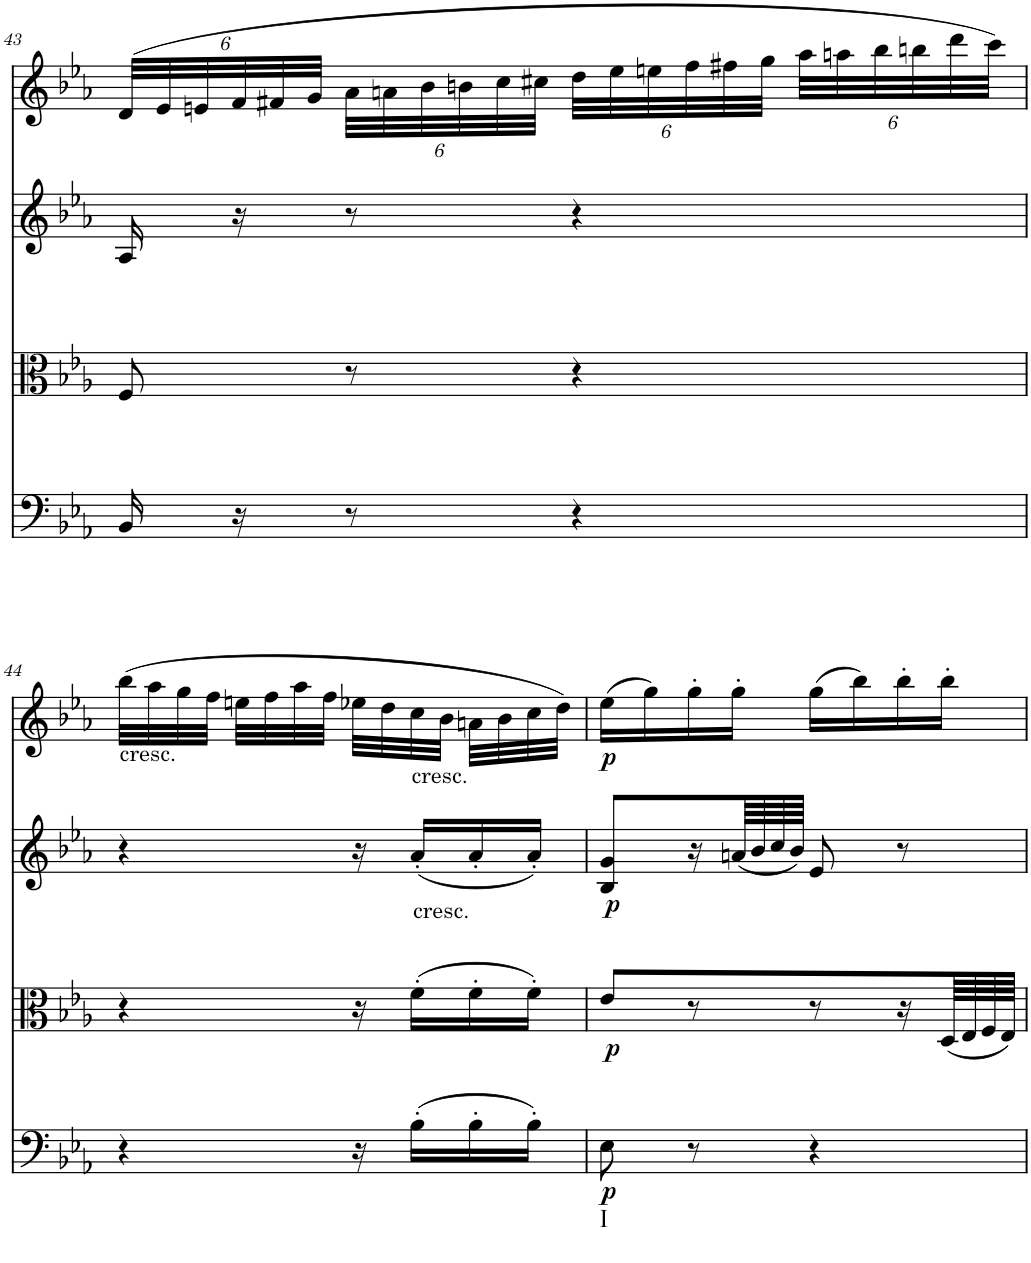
**kern	**dynam	**kern	**dynam	**kern	**dynam	**kern	**dynam
*part4	*part4	*part3	*part3	*part2	*part2	*part1	*part1
*staff4	*staff4	*staff3	*staff3	*staff2	*staff2	*staff1	*staff1
*I"Violoncello	*	*I"Viola	*	*I"Violin II	*	*I"Violin I	*
*I'Vc	*	*I'Vla	*	*I'Vln	*	*I'Vln	*
!!LO:PB:g=z
*clefC4	*	*clefC3	*	*clefG2	*	*clefG2	*
*k[b-e-a-]	*	*k[b-e-a-]	*	*k[b-e-a-]	*	*k[b-e-a-]	*
*E-:	*	*E-:	*	*E-:	*	*E-:	*
*M2/4	*	*M2/4	*	*M2/4	*	*M2/4	*
*	*	*	*	*	*	*Xbrackettup	*
=43	=43	=43	=43	=43	=43	=43	=43
16BB-/	.	8F/	.	16A-/	.	(48d/LLL	.
.	.	.	.	.	.	48e-/	.
.	.	.	.	.	.	48en/	.
16r	.	.	.	16r	.	48f/	.
.	.	.	.	.	.	48f#X/	.
.	.	.	.	.	.	48g/JJJ	.
8r	.	8r	.	8r	.	48a-\LLL	.
.	.	.	.	.	.	48an\	.
.	.	.	.	.	.	48b-\	.
.	.	.	.	.	.	48bn\	.
.	.	.	.	.	.	48cc\	.
.	.	.	.	.	.	48cc#X\JJJ	.
4r	.	4r	.	4r	.	48dd\LLL	.
.	.	.	.	.	.	48ee-\	.
.	.	.	.	.	.	48een\	.
.	.	.	.	.	.	48ff\	.
.	.	.	.	.	.	48ff#X\	.
.	.	.	.	.	.	48gg\JJJ	.
.	.	.	.	.	.	48aa-\LLL	.
.	.	.	.	.	.	48aan\	.
.	.	.	.	.	.	48bb-\	.
.	.	.	.	.	.	48bbn\	.
.	.	.	.	.	.	48ddd\	.
.	.	.	.	.	.	48ccc\JJJ)	.
!!LO:LB:g=z
=44	=44	=44	=44	=44	=44	=44	=44
!	!	!	!	!	!	!LO:TX:b:t=cresc.	!
4r	.	4r	.	4r	.	(32bb-\LLL	.
.	.	.	.	.	.	32aa-\	.
.	.	.	.	.	.	32gg\	.
.	.	.	.	.	.	32ff\JJJ	.
.	.	.	.	.	.	32een\LLL	.
.	.	.	.	.	.	32ff\	.
.	.	.	.	.	.	32aa-\	.
.	.	.	.	.	.	32ff\JJJ	.
16r	.	16r	.	16r	.	32ee-X\LLL	.
.	.	.	.	.	.	32dd\	.
!	!	!	!	!LO:TX:a:t=cresc.	!	!	!
!	!	!LO:TX:a:t=cresc.	!	!	!	!	!
(16B-'\LL	.	(16f'\LL	.	(16a-'/LL	.	32cc\	.
.	.	.	.	.	.	32b-\JJJ	.
16B-'\	.	16f'\	.	16a-'/	.	32an\LLL	.
.	.	.	.	.	.	32b-\	.
16B-'\JJ)	.	16f'\JJ)	.	16a-'/JJ)	.	32cc\	.
.	.	.	.	.	.	32dd\JJJ)	.
=45	=45	=45	=45	=45	=45	=45	=45
!LO:TX:b:t=I	!	!	!	!	!	!	!
!	!LO:DY:b	!	!LO:DY:b	!	!LO:DY:b	!	!LO:DY:b
8E-\	p	8e-/L	p	8B-/ 8g/L	p	(16ee-\LL	p
.	.	.	.	.	.	16gg\)	.
8r	.	8r	.	16r	.	16gg'\	.
.	.	.	.	(64an/LL	.	16gg'\JJ	.
.	.	.	.	64b-/	.	.	.
.	.	.	.	64cc/	.	.	.
.	.	.	.	64b-/JJJJ)	.	.	.
4r	.	8r	.	8e-/	.	(16gg\LL	.
.	.	.	.	.	.	16bb-\)	.
.	.	16r	.	8r	.	16bb-'\	.
.	.	(64D/LL	.	.	.	16bb-'\JJ	.
.	.	64E-/	.	.	.	.	.
.	.	64F/	.	.	.	.	.
.	.	64E-/JJJJ)	.	.	.	.	.
=	=	=	=	=	=	=	=
*-	*-	*-	*-	*-	*-	*-	*-
